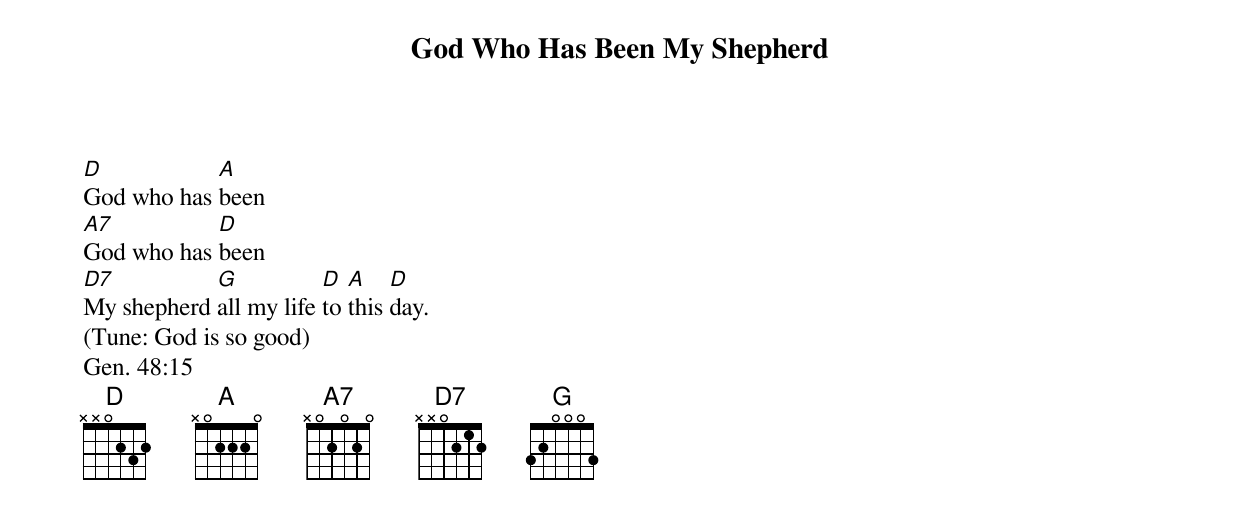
{title: God Who Has Been My Shepherd}


[D]God who has [A]been
[A7]God who has [D]been
[D7]My shepherd [G]all my life [D]to [A]this [D]day.
(Tune: God is so good)
Gen. 48:15
